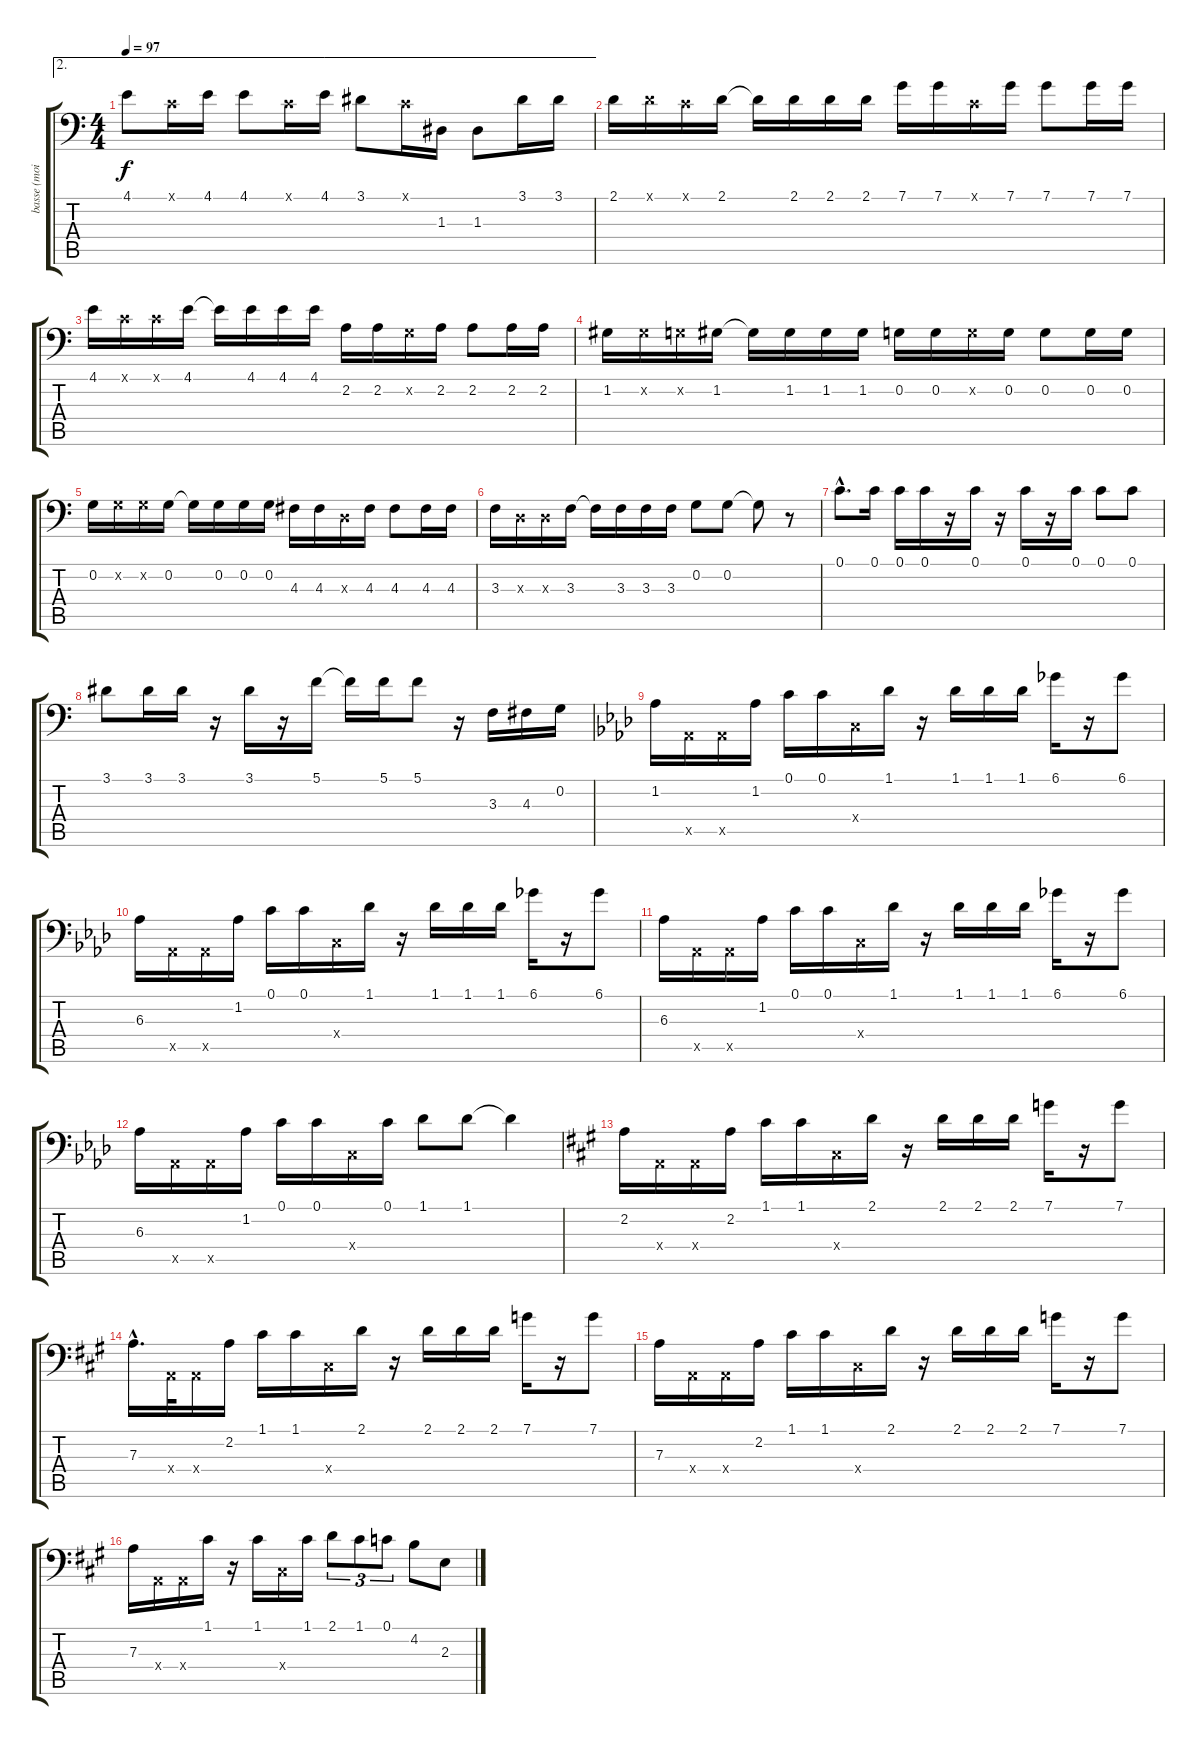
\track ("basse (moi)" "basse (moi") {instrument acousticguitarnylon}
\staff {score tabs}
\tuning (C3 G2 D2 A1 E1 B0) {hide}
\ae 2
\ts (4 4)
\tempo 97
\clef f4
\ks c
4.1.8{dy f} 0.1{x}.16 4.1.16 4.1.8 0.1{x}.16 4.1.16 3.1.8 0.1{x}.16 1.3.16 1.3.8 3.1.16 3.1.16 |
2.1.16 2.1{x}.16 0.1{x}.16 2.1.16 2.1{t}.16 2.1.16 2.1.16 2.1.16 7.1.16 7.1.16 0.1{x}.16 7.1.16 7.1.8 7.1.16 7.1.16 |
4.1.16 0.1{x}.16 0.1{x}.16 4.1.16 4.1{t}.16 4.1.16 4.1.16 4.1.16 2.2.16 2.2.16 0.2{x}.16 2.2.16 2.2.8 2.2.16 2.2.16 |
1.2.16 1.2{x}.16 0.2{x}.16 1.2.16 1.2{t}.16 1.2.16 1.2.16 1.2.16 0.2.16 0.2.16 0.2{x}.16 0.2.16 0.2.8 0.2.16 0.2.16 |
0.2.16 0.2{x}.16 0.2{x}.16 0.2.16 0.2{t}.16 0.2.16 0.2.16 0.2.16 4.3.16 4.3.16 0.3{x}.16 4.3.16 4.3.8 4.3.16 4.3.16 |
3.3.16 0.3{x}.16 0.3{x}.16 3.3.16 3.3{t}.16 3.3.16 3.3.16 3.3.16 0.2.8 0.2.8 0.2{t}.8 r.8 |
0.1{hac}.8{d} 0.1.16 0.1.16 0.1.16 r.16 0.1.16 r.16 0.1.16 r.16 0.1.16 0.1.8 0.1.8 |
3.1.8 3.1.16 3.1.16 r.16 3.1.16 r.16 5.1.16 5.1{t}.16 5.1.16 5.1.8 r.16 3.3.16 4.3.16 0.2.16 |
\ks ab
1.2.16 4.5{x}.16 4.5{x}.16 1.2.16 0.1.16 0.1.16 3.4{x}.16 1.1.16 r.16 1.1.16 1.1.16 1.1.16 6.1.16 r.16 6.1.8 |
6.3.16 4.5{x}.16 4.5{x}.16 1.2.16 0.1.16 0.1.16 3.4{x}.16 1.1.16 r.16 1.1.16 1.1.16 1.1.16 6.1.16 r.16 6.1.8 |
6.3.16 4.5{x}.16 4.5{x}.16 1.2.16 0.1.16 0.1.16 3.4{x}.16 1.1.16 r.16 1.1.16 1.1.16 1.1.16 6.1.16 r.16 6.1.8 |
6.3.16 4.5{x}.16 4.5{x}.16 1.2.16 0.1.16 0.1.16 3.4{x}.16 0.1.16 1.1.8 1.1.8 1.1{t}.4 |
\ks a
2.2.16 0.4{x}.16 0.4{x}.16 2.2.16 1.1.16 1.1.16 4.4{x}.16 2.1.16 r.16 2.1.16 2.1.16 2.1.16 7.1.16 r.16 7.1.8 |
7.3{hac}.16{d} 0.4{x}.32 0.4{x}.16 2.2.16 1.1.16 1.1.16 4.4{x}.16 2.1.16 r.16 2.1.16 2.1.16 2.1.16 7.1.16 r.16 7.1.8 |
7.3.16 0.4{x}.16 0.4{x}.16 2.2.16 1.1.16 1.1.16 4.4{x}.16 2.1.16 r.16 2.1.16 2.1.16 2.1.16 7.1.16 r.16 7.1.8 |
7.3.16 0.4{x}.16 0.4{x}.16 1.1.16 r.16 1.1.16 4.4{x}.16 1.1.16 2.1.8{tu (3 2)} 1.1.8{tu (3 2)} 0.1.8{tu (3 2)} 4.2.8 2.3.8
